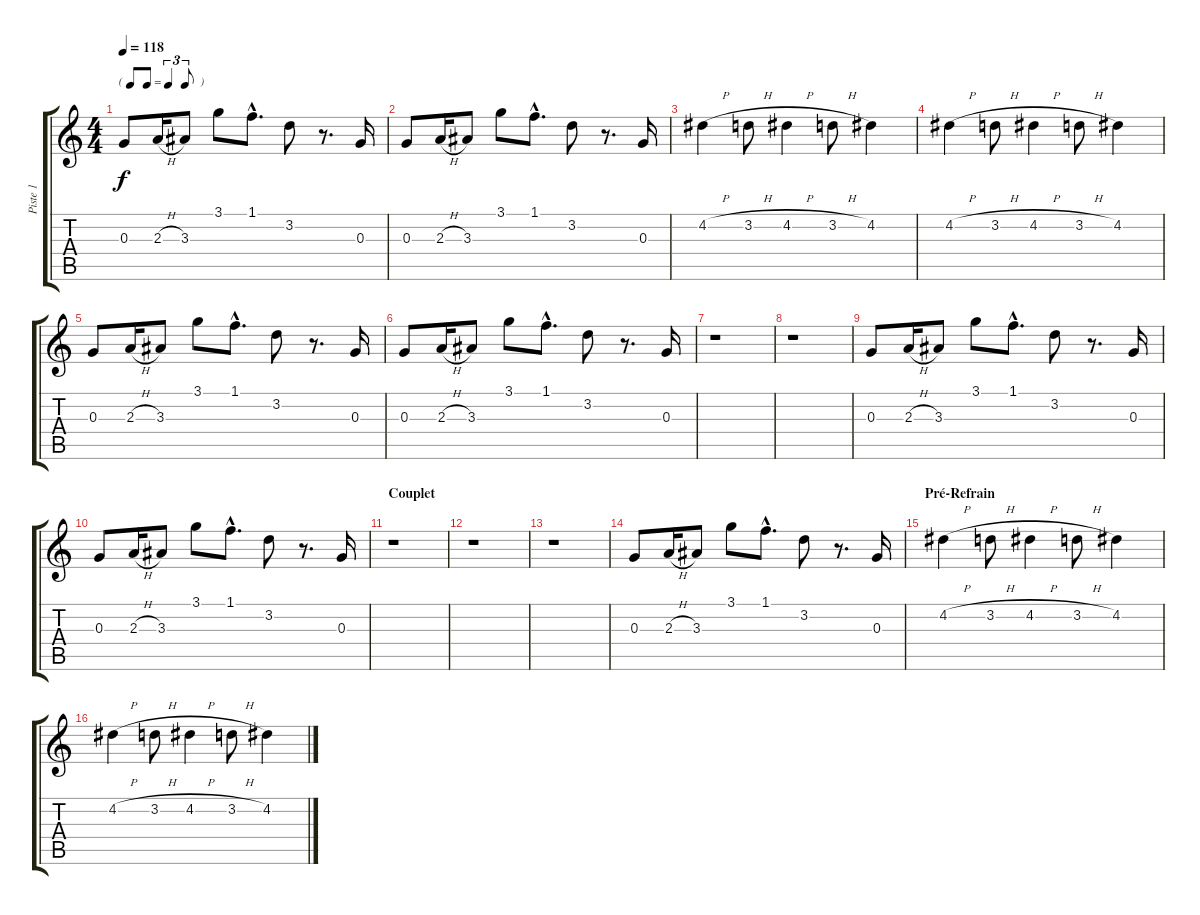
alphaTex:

\track ("Piste 1" "Piste 1") {instrument electricguitarclean}
\staff {score tabs}
\tuning (E4 B3 G3 D3 A2 E2) {hide}
\ts (4 4)
\tf triplet8th
\tempo 118
\clef g2
\ks c
0.3.8{dy f} 2.3{h}.16 3.3.8 3.1.8 1.1{hac}.8{d} 3.2.8 r.8{d} 0.3.16 |
0.3.8 2.3{h}.16 3.3.8 3.1.8 1.1{hac}.8{d} 3.2.8 r.8{d} 0.3.16 |
4.2{h}.4 3.2{h}.8 4.2{h}.4 3.2{h}.8 4.2.4 |
4.2{h}.4 3.2{h}.8 4.2{h}.4 3.2{h}.8 4.2.4 |
0.3.8 2.3{h}.16 3.3.8 3.1.8 1.1{hac}.8{d} 3.2.8 r.8{d} 0.3.16 |
0.3.8 2.3{h}.16 3.3.8 3.1.8 1.1{hac}.8{d} 3.2.8 r.8{d} 0.3.16 |
r.1 |
r.1 |
0.3.8 2.3{h}.16 3.3.8 3.1.8 1.1{hac}.8{d} 3.2.8 r.8{d} 0.3.16 |
0.3.8 2.3{h}.16 3.3.8 3.1.8 1.1{hac}.8{d} 3.2.8 r.8{d} 0.3.16 |
\section ("" "Couplet")
r.1 |
r.1 |
r.1 |
0.3.8 2.3{h}.16 3.3.8 3.1.8 1.1{hac}.8{d} 3.2.8 r.8{d} 0.3.16 |
\section ("" "Pré-Refrain")
4.2{h}.4 3.2{h}.8 4.2{h}.4 3.2{h}.8 4.2.4 |
4.2{h}.4 3.2{h}.8 4.2{h}.4 3.2{h}.8 4.2.4
